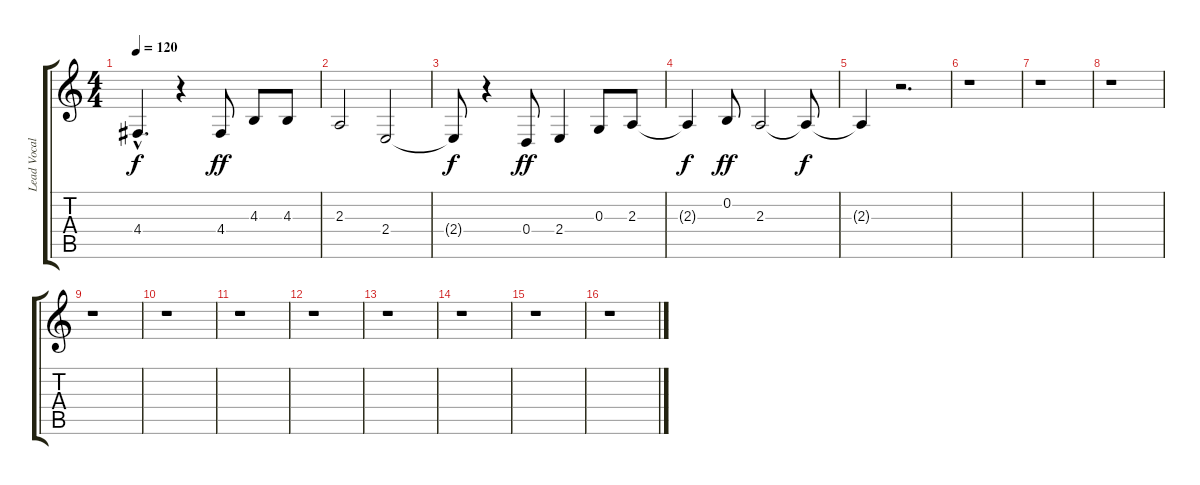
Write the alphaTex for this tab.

\track ("Lead Vocal I" "Lead Vocal") {instrument lead6voice}
\staff {score tabs}
\tuning (E4 B3 G3 D3 A2 E2) {hide}
\ts (4 4)
\tempo 120
\clef g2
\ks c
4.4{hac t}.4{d dy f} r.4 4.4.8{dy ff} 4.3.8 4.3.8 |
2.3.2 2.4.2 |
2.4{t}.8{dy f} r.4 0.4.8{dy ff} 2.4.4 0.3.8 2.3.8 |
2.3{t}.4{dy f} 0.2.8{dy ff} 2.3.2 2.3{t}.8{dy f} |
2.3{t}.4 r.2{d} |
r.1 |
r.1 |
r.1 |
r.1 |
r.1 |
r.1 |
r.1 |
r.1 |
r.1 |
r.1 |
r.1
